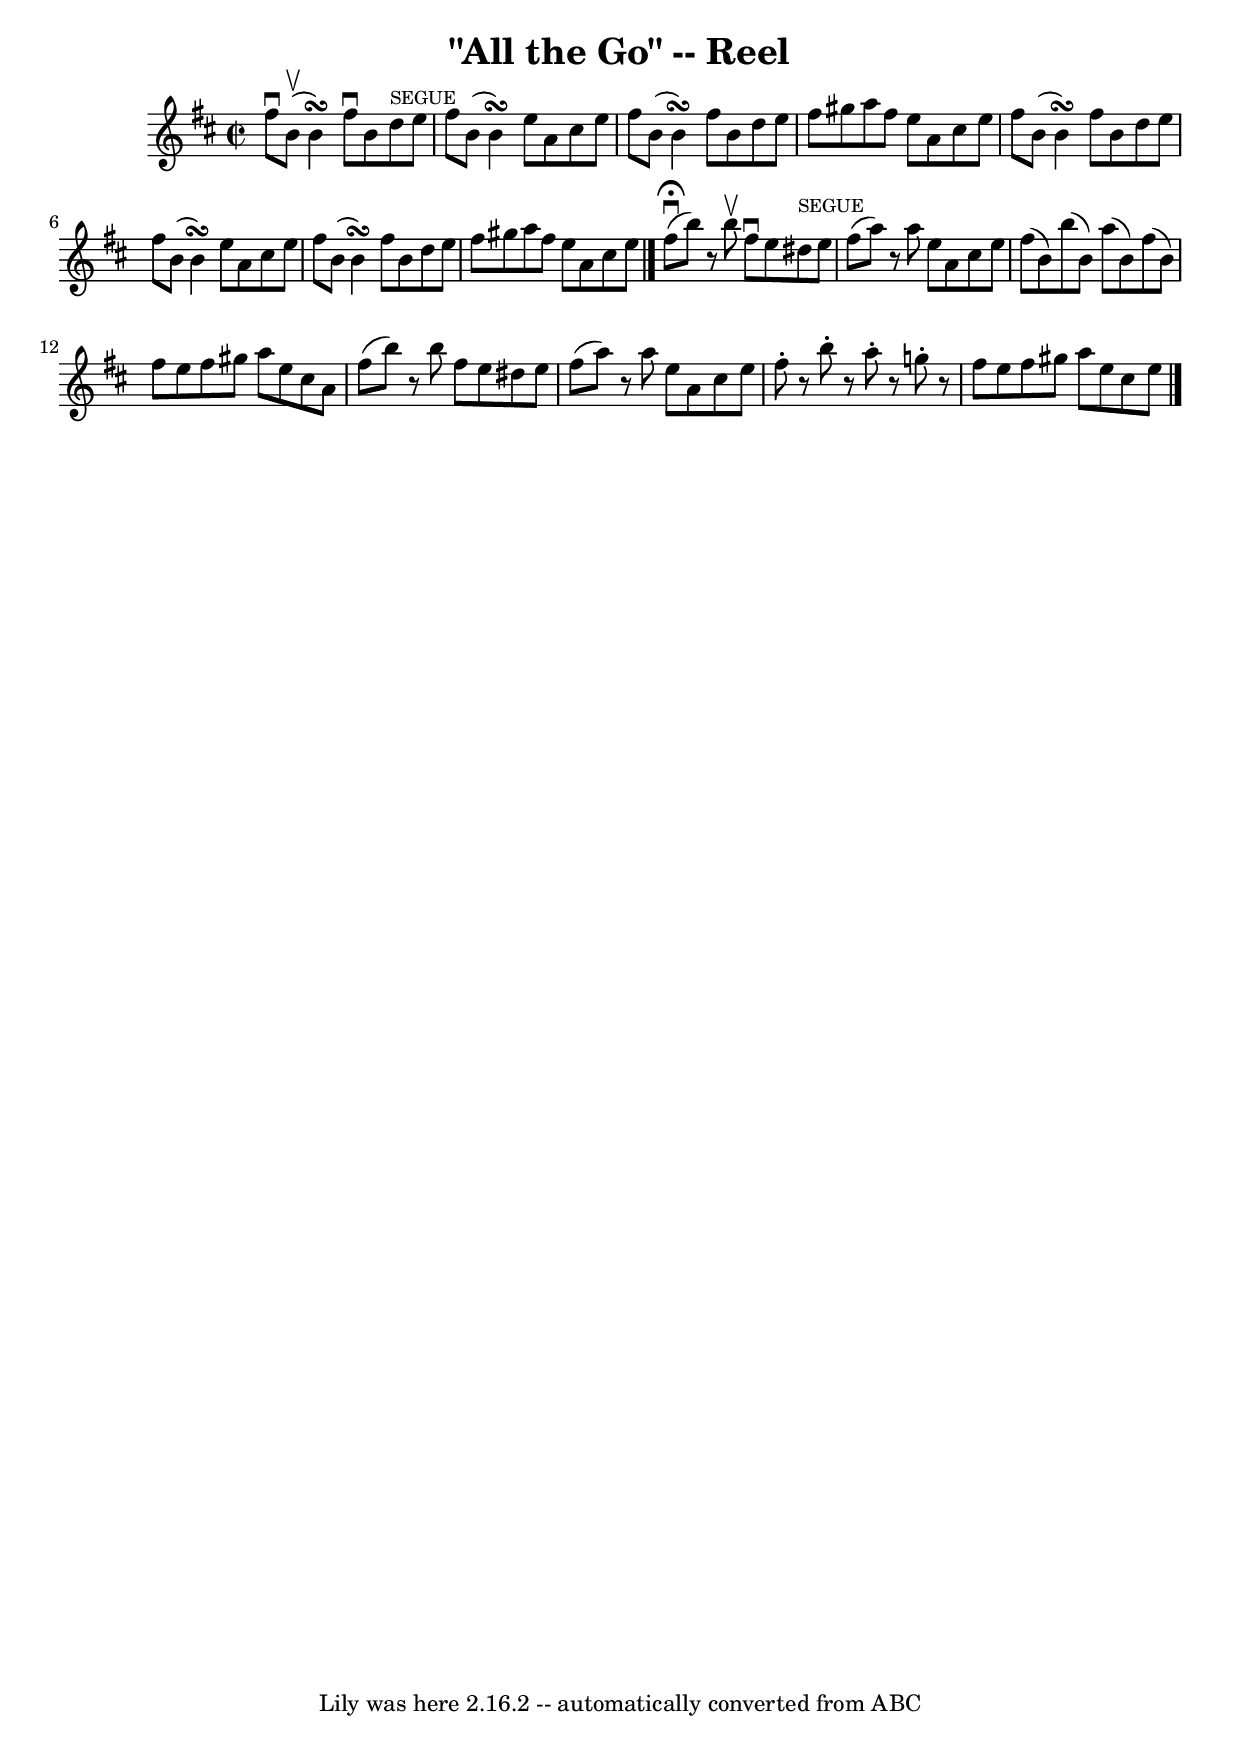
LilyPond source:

\version "2.16.2"
\include "Mammoth.ily"
\header {
  %% book = "Ryan's Mammoth Collection"
  crossRefNumber = "1"
  footnotes = "\\\\263"
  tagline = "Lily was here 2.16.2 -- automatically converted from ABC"
  title = "\"All the Go\" -- Reel"

}
voicedefault =  {


  \override Staff.TimeSignature #'style = #'C
  \time 2/2 
  \key b \minor fis''8^\downbow b'8^\upbow(b'4\turn)   
  fis''8^\downbow b'8 d''8^\segue e''8    |
  fis''8 b'8 (
  b'4\turn) e''8 a'8 cis''8 e''8    |
  fis''8 b'8 (
  b'4\turn) fis''8 b'8 d''8 e''8    |
  fis''8 gis''8 
  a''8 fis''8 e''8 a'8 cis''8 e''8    |
  fis''8    
  b'8 (b'4\turn) fis''8 b'8 d''8 e''8    |
  fis''8    
  b'8 (b'4\turn) e''8 a'8 cis''8 e''8    |
  fis''8    
  b'8 (b'4\turn) fis''8 b'8 d''8 e''8    |
  fis''8    
  gis''8 a''8 fis''8 e''8 a'8 cis''8 e''8    \bar "|."     
  fis''8^\fermata^\downbow(b''8)   r8 b''8^\upbow fis''8^\downbow   
  e''8 dis''8^\segue e''8    |
  fis''8 (a''8)   r8 a''8    
  e''8 a'8 cis''8 e''8    |
  fis''8 (b'8) b''8 (b'8  
  -) a''8 (b'8) fis''8 (b'8)   |
  fis''8 e''8    
  fis''8 gis''8 a''8 e''8 cis''8 a'8    |
  fis''8 (
  b''8)   r8 b''8 fis''8 e''8 dis''8 e''8    |
  fis''8 (
  a''8)   r8 a''8 e''8 a'8 cis''8 e''8    |
  fis''8 -. 
  r8 b''8 -.   r8 a''8 -.   r8 g''!8 -.   r8   |
  fis''8 e''8    
  fis''8 gis''8 a''8 e''8 cis''8 e''8          \bar "|."   

}

\score{
  <<

    \context Staff="default"
    {
      \voicedefault 
      
    }

  >>
  \layout {
    
  }
  \midi {
  }

}
